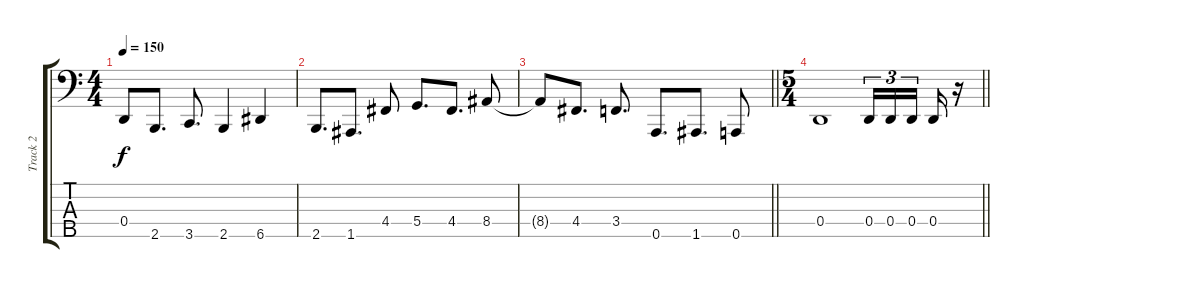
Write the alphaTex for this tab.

\track ("Track 2" "Track 2") {instrument electricbassfinger}
\staff {score tabs}
\tuning (F2 C2 G1 D1 A0) {hide}
\ts (4 4)
\tempo 150
\clef f4
\ks c
0.4{t}.8{dy f} 2.5.8{d} 3.5.8{d} 2.5.4 6.5.4 |
2.5.8{d} 1.5.8{d} 4.4.8 5.4.8{d} 4.4.8{d} 8.4.8 |
\barLineRight lightlight
8.4{t}.8 4.4.8{d} 3.4.8{d} 0.5.8{d} 1.5.8{d} 0.5.8 |
\ts (5 4)
\barLineRight lightlight
0.4.1 0.4.16{tu (3 2)} 0.4.16{tu (3 2)} 0.4.16{tu (3 2) beam splitsecondary} 0.4.16 r.16
